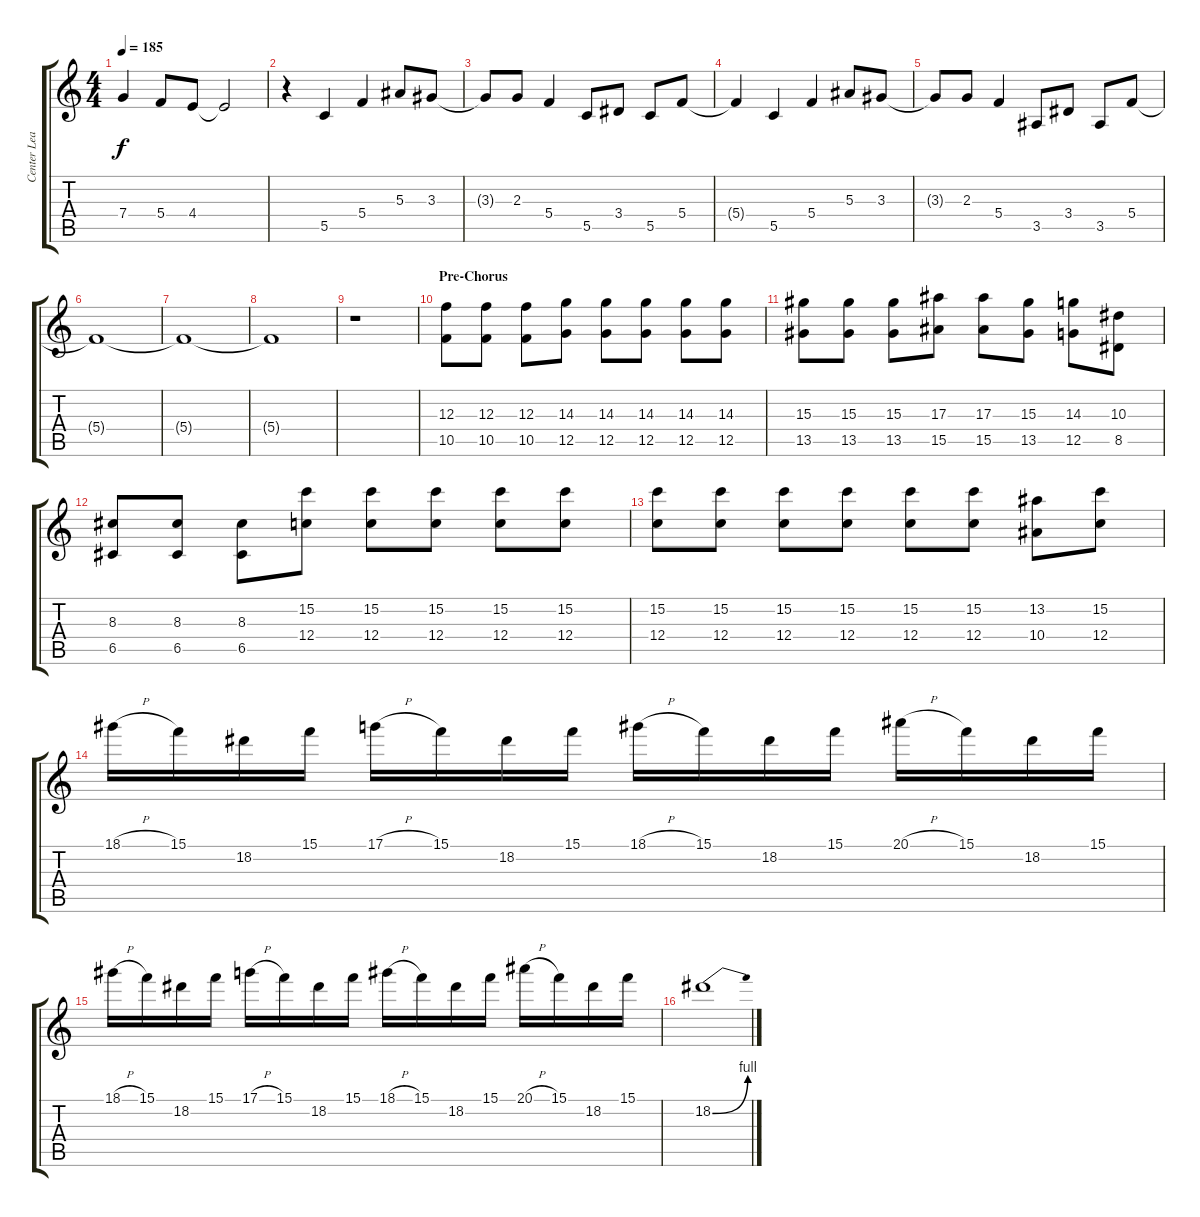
\track ("Center Lead 2" "Center Lea") {instrument overdrivenguitar}
\staff {score tabs}
\tuning (D4 A3 F3 C3 G2 C2) {hide}
\ts (4 4)
\tempo 185
\clef g2
\ks aminor
7.4.4{dy f} 5.4.8 4.4.8 4.4{t}.2 |
r.4 5.5.4 5.4.4 5.3.8 3.3.8 |
3.3{t}.8 2.3.8 5.4.4 5.5.8 3.4.8 5.5.8 5.4.8 |
5.4{t}.4 5.5.4 5.4.4 5.3.8 3.3.8 |
3.3{t}.8 2.3.8 5.4.4 3.5.8 3.4.8 3.5.8 5.4.8 |
5.4{t}.1 |
5.4{t}.1 |
5.4{t}.1 |
r.1 |
\section ("" "Pre-Chorus")
(12.3 10.5).8 (12.3 10.5).8 (12.3 10.5).8 (14.3 12.5).8 (14.3 12.5).8 (14.3 12.5).8 (14.3 12.5).8 (14.3 12.5).8 |
(15.3 13.5).8 (15.3 13.5).8 (15.3 13.5).8 (17.3 15.5).8 (17.3 15.5).8 (15.3 13.5).8 (14.3 12.5).8 (10.3 8.5).8 |
(8.3 6.5).8 (8.3 6.5).8 (8.3 6.5).8 (15.2 12.4).8 (15.2 12.4).8 (15.2 12.4).8 (15.2 12.4).8 (15.2 12.4).8 |
(15.2 12.4).8 (15.2 12.4).8 (15.2 12.4).8 (15.2 12.4).8 (15.2 12.4).8 (15.2 12.4).8 (13.2 10.4).8 (15.2 12.4).8 |
18.1{h}.16 15.1.16 18.2.16 15.1.16 17.1{h}.16 15.1.16 18.2.16 15.1.16 18.1{h}.16 15.1.16 18.2.16 15.1.16 20.1{h}.16 15.1.16 18.2.16 15.1.16 |
18.1{h}.16 15.1.16 18.2.16 15.1.16 17.1{h}.16 15.1.16 18.2.16 15.1.16 18.1{h}.16 15.1.16 18.2.16 15.1.16 20.1{h}.16 15.1.16 18.2.16 15.1.16 |
18.2{be (bend 0 0 60 4)}.1
